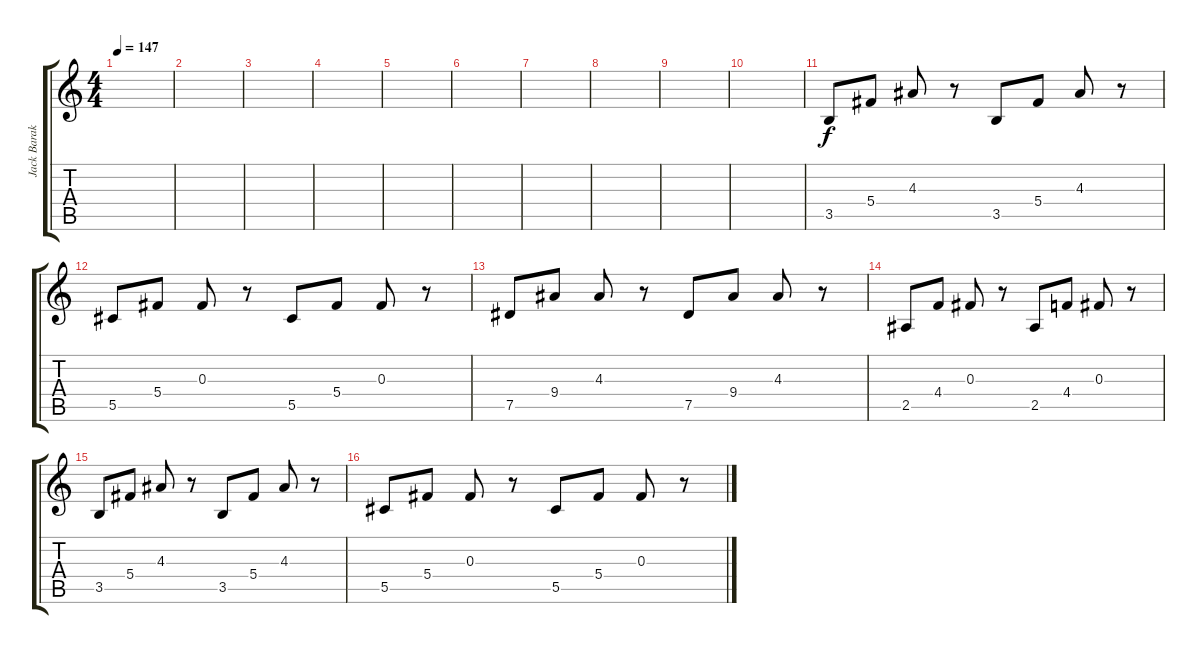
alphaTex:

\track ("Jack Barakat (Guitar)" "Jack Barak") {instrument electricguitarjazz}
\staff {score tabs}
\tuning (Eb4 Bb3 Gb3 Db3 Ab2 Eb2) {hide}
\ts (4 4)
\tempo 147
\clef g2
\ks c
|
|
|
|
|
|
|
|
|
|
3.5.8 5.4.8 4.3.8 r.8 3.5.8 5.4.8 4.3.8 r.8 |
5.5.8 5.4.8 0.3.8 r.8 5.5.8 5.4.8 0.3.8 r.8 |
7.5.8 9.4.8 4.3.8 r.8 7.5.8 9.4.8 4.3.8 r.8 |
2.5.8 4.4.8 0.3.8 r.8 2.5.8 4.4.8 0.3.8 r.8 |
3.5.8 5.4.8 4.3.8 r.8 3.5.8 5.4.8 4.3.8 r.8 |
5.5.8 5.4.8 0.3.8 r.8 5.5.8 5.4.8 0.3.8 r.8
